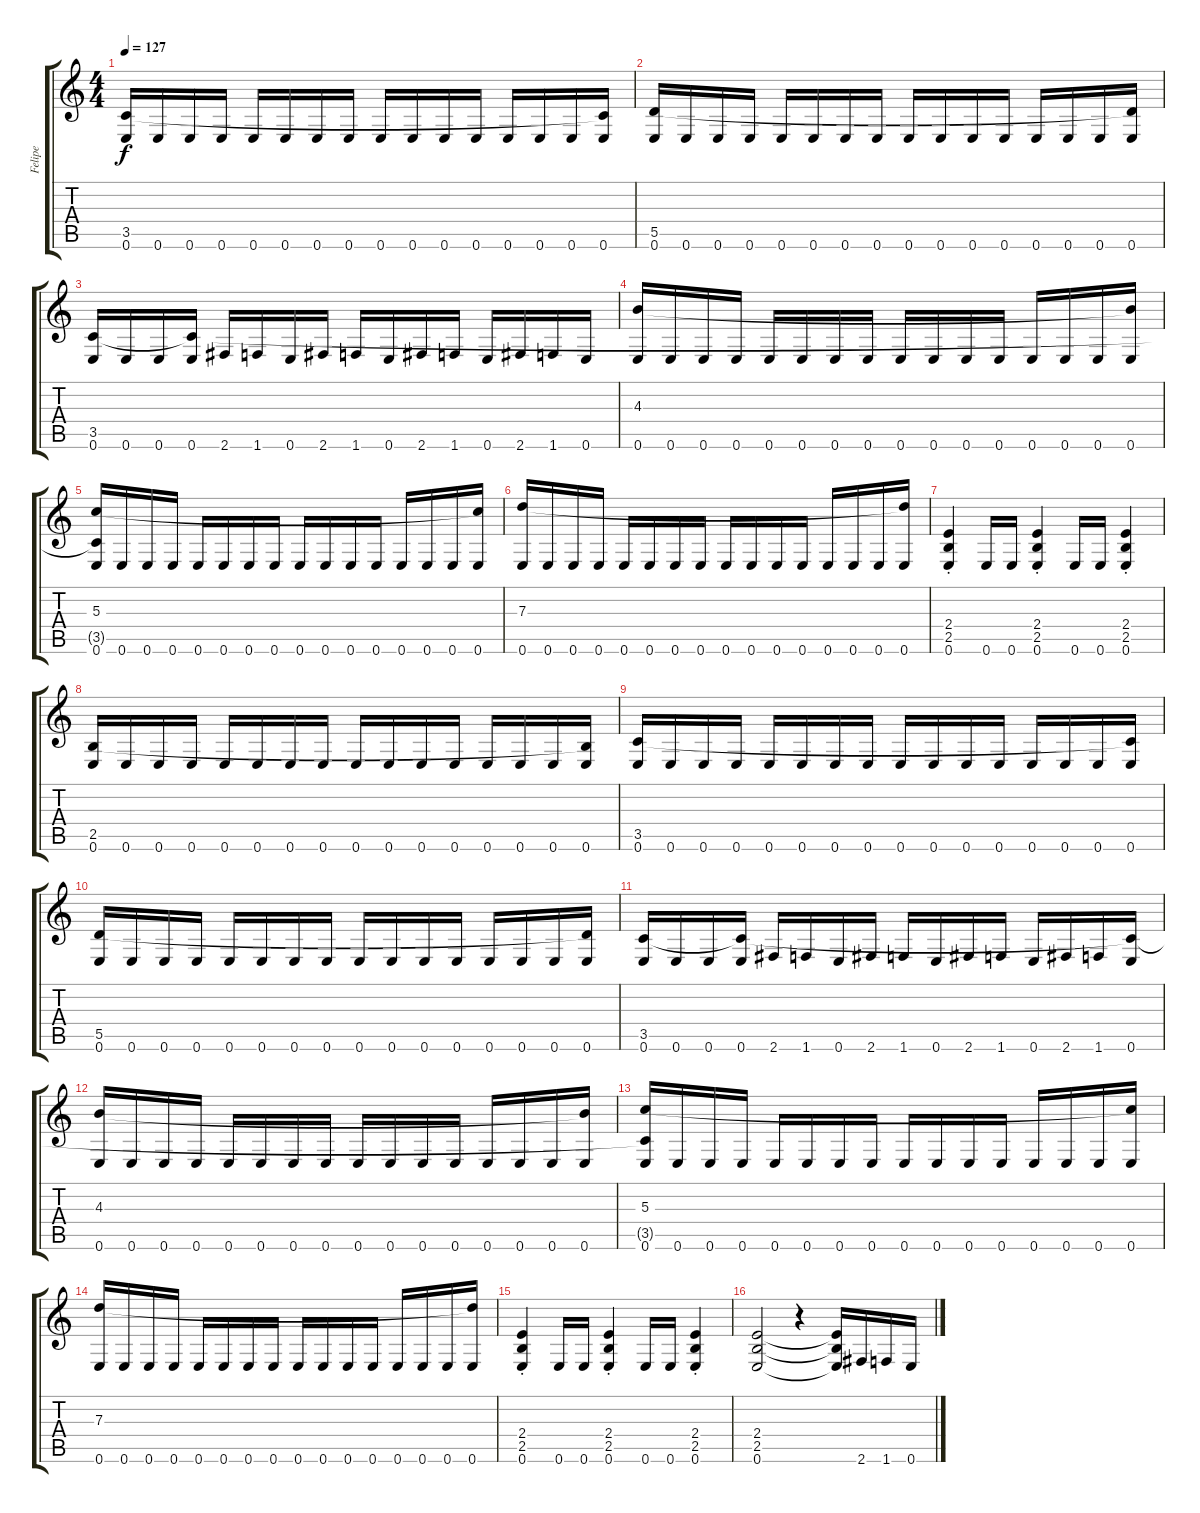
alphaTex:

\track ("Felipe" "Felipe") {instrument overdrivenguitar}
\staff {score tabs}
\tuning (E4 B3 G3 D3 A2 E2) {hide}
\ts (4 4)
\tempo 127
\clef g2
\ks c
(3.5 0.6).16{dy f} 0.6.16 0.6.16 0.6.16 0.6.16 0.6.16 0.6.16 0.6.16 0.6.16 0.6.16 0.6.16 0.6.16 0.6.16 0.6.16 0.6.16 (3.5{t} 0.6).16 |
(5.5 0.6).16 0.6.16 0.6.16 0.6.16 0.6.16 0.6.16 0.6.16 0.6.16 0.6.16 0.6.16 0.6.16 0.6.16 0.6.16 0.6.16 0.6.16 (5.5{t} 0.6).16 |
(3.5 0.6).16 0.6.16 0.6.16 (3.5{t} 0.6).16 2.6.16 1.6.16 0.6.16 2.6.16 1.6.16 0.6.16 2.6.16 1.6.16 0.6.16 2.6.16 1.6.16 0.6.16 |
(4.3 0.6).16 0.6.16 0.6.16 0.6.16 0.6.16 0.6.16 0.6.16 0.6.16 0.6.16 0.6.16 0.6.16 0.6.16 0.6.16 0.6.16 0.6.16 (4.3{t} 0.6).16 |
(5.3 3.5{t} 0.6).16 0.6.16 0.6.16 0.6.16 0.6.16 0.6.16 0.6.16 0.6.16 0.6.16 0.6.16 0.6.16 0.6.16 0.6.16 0.6.16 0.6.16 (5.3{t} 0.6).16 |
(7.3 0.6).16 0.6.16 0.6.16 0.6.16 0.6.16 0.6.16 0.6.16 0.6.16 0.6.16 0.6.16 0.6.16 0.6.16 0.6.16 0.6.16 0.6.16 (7.3{t} 0.6).16 |
(2.4{st} 2.5{st} 0.6{st}).4 0.6.16 0.6.16 (2.4{st} 2.5{st} 0.6{st}).4 0.6.16 0.6.16 (2.4{st} 2.5{st} 0.6{st}).4 |
(2.5 0.6).16 0.6.16 0.6.16 0.6.16 0.6.16 0.6.16 0.6.16 0.6.16 0.6.16 0.6.16 0.6.16 0.6.16 0.6.16 0.6.16 0.6.16 (2.5{t} 0.6).16 |
(3.5 0.6).16 0.6.16 0.6.16 0.6.16 0.6.16 0.6.16 0.6.16 0.6.16 0.6.16 0.6.16 0.6.16 0.6.16 0.6.16 0.6.16 0.6.16 (3.5{t} 0.6).16 |
(5.5 0.6).16 0.6.16 0.6.16 0.6.16 0.6.16 0.6.16 0.6.16 0.6.16 0.6.16 0.6.16 0.6.16 0.6.16 0.6.16 0.6.16 0.6.16 (5.5{t} 0.6).16 |
(3.5 0.6).16 0.6.16 0.6.16 (3.5{t} 0.6).16 2.6.16 1.6.16 0.6.16 2.6.16 1.6.16 0.6.16 2.6.16 1.6.16 0.6.16 2.6.16 1.6.16 (3.5{t} 0.6).16 |
(4.3 0.6).16 0.6.16 0.6.16 0.6.16 0.6.16 0.6.16 0.6.16 0.6.16 0.6.16 0.6.16 0.6.16 0.6.16 0.6.16 0.6.16 0.6.16 (4.3{t} 0.6).16 |
(5.3 3.5{t} 0.6).16 0.6.16 0.6.16 0.6.16 0.6.16 0.6.16 0.6.16 0.6.16 0.6.16 0.6.16 0.6.16 0.6.16 0.6.16 0.6.16 0.6.16 (5.3{t} 0.6).16 |
(7.3 0.6).16 0.6.16 0.6.16 0.6.16 0.6.16 0.6.16 0.6.16 0.6.16 0.6.16 0.6.16 0.6.16 0.6.16 0.6.16 0.6.16 0.6.16 (7.3{t} 0.6).16 |
(2.4{st} 2.5{st} 0.6{st}).4 0.6.16 0.6.16 (2.4{st} 2.5{st} 0.6{st}).4 0.6.16 0.6.16 (2.4{st} 2.5{st} 0.6{st}).4 |
(2.4 2.5 0.6).2 r.4 (2.4{t} 2.5{t} 0.6{t}).16 2.6.16 1.6.16 0.6.16
